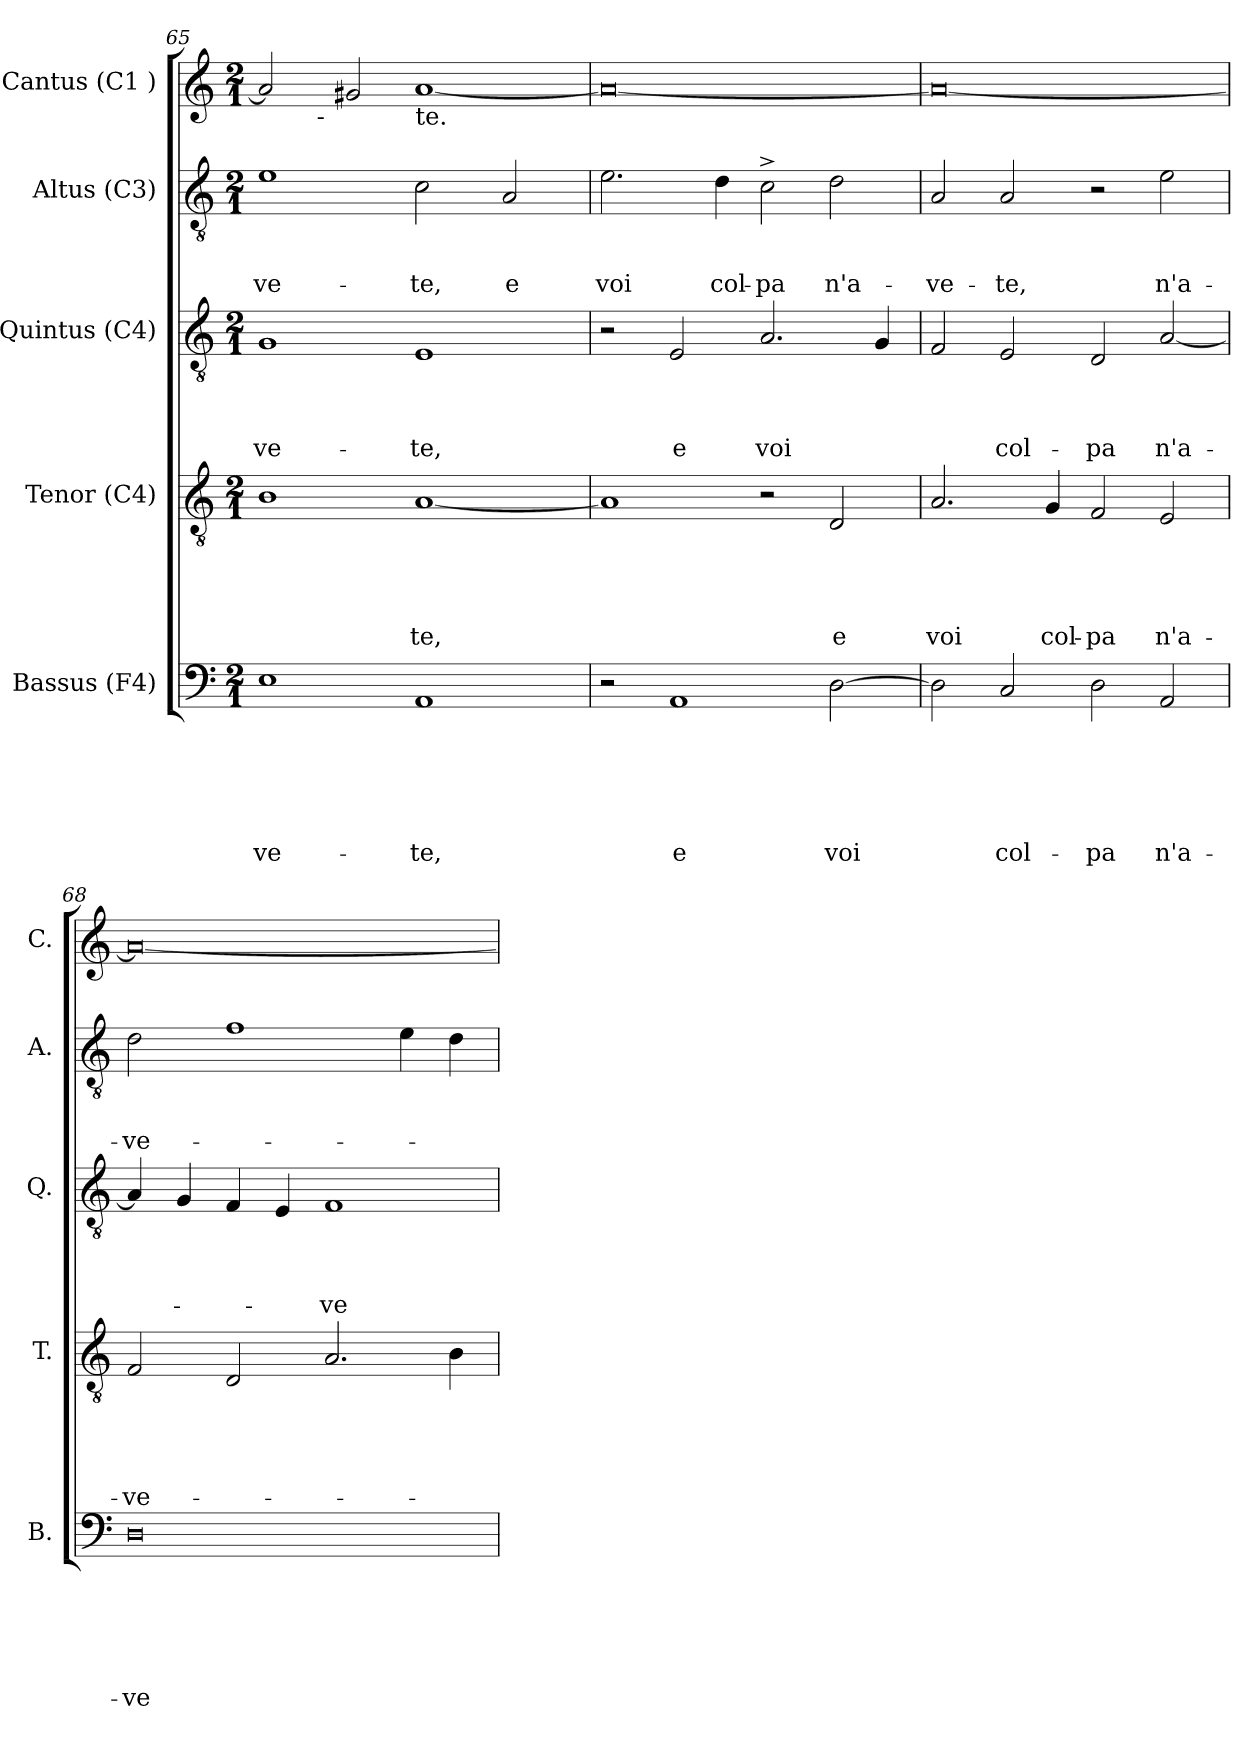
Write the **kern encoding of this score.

**kern	**text	**text	**text	**text	**text	**text	**kern	**text	**text	**text	**text	**text	**kern	**text	**text	**text	**text	**kern	**text	**text	**text	**kern
*part5	*part5	*part5	*part5	*part5	*part5	*part5	*part4	*part4	*part4	*part4	*part4	*part4	*part3	*part3	*part3	*part3	*part3	*part2	*part2	*part2	*part2	*part1
*staff5	*staff5	*staff5	*staff5	*staff5	*staff5	*staff5	*staff4	*staff4	*staff4	*staff4	*staff4	*staff4	*staff3	*staff3	*staff3	*staff3	*staff3	*staff2	*staff2	*staff2	*staff2	*staff1
*I"Bassus (F4)	*	*	*	*	*	*	*I"Tenor (C4)	*	*	*	*	*	*I"Quintus (C4)	*	*	*	*	*I"Altus (C3)	*	*	*	*I"Cantus (C1 )
*I'B.	*	*	*	*	*	*	*I'T.	*	*	*	*	*	*I'Q.	*	*	*	*	*I'A.	*	*	*	*I'C.
!!LO:PB:g=z
*clefF4	*	*	*	*	*	*	*clefGv2	*	*	*	*	*	*clefGv2	*	*	*	*	*clefGv2	*	*	*	*clefG2
*k[]	*	*	*	*	*	*	*k[]	*	*	*	*	*	*k[]	*	*	*	*	*k[]	*	*	*	*k[]
*C:	*	*	*	*	*	*	*C:	*	*	*	*	*	*C:	*	*	*	*	*C:	*	*	*	*C:
*M2/1	*	*	*	*	*	*	*M2/1	*	*	*	*	*	*M2/1	*	*	*	*	*M2/1	*	*	*	*M2/1
=65	=65	=65	=65	=65	=65	=65	=65	=65	=65	=65	=65	=65	=65	=65	=65	=65	=65	=65	=65	=65	=65	=65
!	!	!	!	!	!	!LO:LY:b	!	!	!	!	!	!	!	!	!	!	!LO:LY:b	!	!	!	!LO:LY:b	!
*	*	*	*	*	*	*	*	*	*	*	*	*	*	*	*	*	*	*	*	*	*	*^
1E	.	.	.	.	.	-ve-	1B	.	.	.	.	.	1G	.	.	.	-ve-	1e	.	.	-ve-	2a/]	4.ryy
!	!	!	!	!	!	!	!	!	!	!	!	!	!	!	!	!	!	!	!	!	!	!	!LO:TX:b:t=-
.	.	.	.	.	.	.	.	.	.	.	.	.	.	.	.	.	.	.	.	.	.	.	1ryy
.	.	.	.	.	.	.	.	.	.	.	.	.	.	.	.	.	.	.	.	.	.	2g#X/	.
!	!	!	!	!	!	!	!	!	!	!	!	!	!	!	!	!	!	!	!	!	!	!LO:TX:b:t=te.	!
!	!	!	!	!	!	!LO:LY:b	!	!	!	!	!	!LO:LY:b	!	!	!	!	!LO:LY:b	!	!	!	!LO:LY:b	!	!
1AA	.	.	.	.	.	-te,	[<1A	.	.	.	.	-te,	1E	.	.	.	-te,	2c\	.	.	-te,	[<1a	.
.	.	.	.	.	.	.	.	.	.	.	.	.	.	.	.	.	.	.	.	.	.	.	2ryy
!	!	!	!	!	!	!	!	!	!	!	!	!	!	!	!	!	!	!	!	!	!LO:LY:b	!	!
.	.	.	.	.	.	.	.	.	.	.	.	.	.	.	.	.	.	2A/	.	.	e	.	.
.	.	.	.	.	.	.	.	.	.	.	.	.	.	.	.	.	.	.	.	.	.	.	8ryy
=66	=66	=66	=66	=66	=66	=66	=66	=66	=66	=66	=66	=66	=66	=66	=66	=66	=66	=66	=66	=66	=66	=66	=66
!	!	!	!	!	!	!	!	!	!	!	!	!	!	!	!	!	!	!	!	!	!LO:LY:b	!	!
*	*	*	*	*	*	*	*	*	*	*	*	*	*	*	*	*	*	*	*	*	*	*v	*v
2r	.	.	.	.	.	.	1A]	.	.	.	.	.	2r	.	.	.	.	2.e\	.	.	voi	0a_
!	!	!	!	!	!	!LO:LY:b:rj	!	!	!	!	!	!	!	!	!	!	!LO:LY:b	!	!	!	!	!
1AA	.	.	.	.	.	e	.	.	.	.	.	.	2E/	.	.	.	e	.	.	.	.	.
!	!	!	!	!	!	!	!	!	!	!	!	!	!	!	!	!	!	!	!	!	!LO:LY:b	!
.	.	.	.	.	.	.	.	.	.	.	.	.	.	.	.	.	.	4d\	.	.	col-	.
!	!	!	!	!	!	!	!	!	!	!	!	!	!	!	!	!	!LO:LY:b	!	!	!	!LO:LY:b:rj	!
.	.	.	.	.	.	.	2r	.	.	.	.	.	2.A/	.	.	.	voi	2c^>\	.	.	-pa	.
!	!	!	!	!	!	!LO:LY:b	!	!	!	!	!	!LO:LY:b	!	!	!	!	!	!	!	!	!LO:LY:b	!
[>2D\	.	.	.	.	.	voi	2D/	.	.	.	.	e	.	.	.	.	.	2d\	.	.	n'a-	.
.	.	.	.	.	.	.	.	.	.	.	.	.	4G/	.	.	.	.	.	.	.	.	.
=67	=67	=67	=67	=67	=67	=67	=67	=67	=67	=67	=67	=67	=67	=67	=67	=67	=67	=67	=67	=67	=67	=67
!	!	!	!	!	!	!	!	!	!	!	!	!LO:LY:b	!	!	!	!	!	!	!	!	!LO:LY:b	!
2D\]	.	.	.	.	.	.	2.A/	.	.	.	.	voi	2F/	.	.	.	.	2A/	.	.	-ve-	0a_
!	!	!	!	!	!	!LO:LY:b	!	!	!	!	!	!	!	!	!	!	!LO:LY:b	!	!	!	!LO:LY:b	!
2C/	.	.	.	.	.	col-	.	.	.	.	.	.	2E/	.	.	.	col-	2A/	.	.	-te,	.
!	!	!	!	!	!	!	!	!	!	!	!	!LO:LY:b	!	!	!	!	!	!	!	!	!	!
.	.	.	.	.	.	.	4G/	.	.	.	.	col-	.	.	.	.	.	.	.	.	.	.
!	!	!	!	!	!	!LO:LY:b	!	!	!	!	!	!LO:LY:b:rj	!	!	!	!	!LO:LY:b	!	!	!	!	!
2D\	.	.	.	.	.	-pa	2F/	.	.	.	.	-pa	2D/	.	.	.	-pa	2r	.	.	.	.
!	!	!	!	!	!	!LO:LY:b	!	!	!	!	!	!LO:LY:b	!	!	!	!	!LO:LY:b	!	!	!	!LO:LY:b	!
2AA/	.	.	.	.	.	n'a-	2E/	.	.	.	.	n'a-	[<2A/	.	.	.	n'a-	2e\	.	.	n'a-	.
=68	=68	=68	=68	=68	=68	=68	=68	=68	=68	=68	=68	=68	=68	=68	=68	=68	=68	=68	=68	=68	=68	=68
!	!	!	!	!	!	!LO:LY:b:rj	!	!	!	!	!	!LO:LY:b	!	!	!	!	!	!	!	!	!LO:LY:b	!
0D	.	.	.	.	.	-ve-	2F/	.	.	.	.	-ve-	4A/]	.	.	.	.	2d\	.	.	-ve-	0a_
.	.	.	.	.	.	.	.	.	.	.	.	.	4G/	.	.	.	.	.	.	.	.	.
.	.	.	.	.	.	.	2D/	.	.	.	.	.	4F/	.	.	.	.	1f	.	.	.	.
.	.	.	.	.	.	.	.	.	.	.	.	.	4E/	.	.	.	.	.	.	.	.	.
!	!	!	!	!	!	!	!	!	!	!	!	!	!	!	!	!	!LO:LY:b	!	!	!	!	!
.	.	.	.	.	.	.	2.A/	.	.	.	.	.	1F	.	.	.	-ve-	.	.	.	.	.
.	.	.	.	.	.	.	.	.	.	.	.	.	.	.	.	.	.	4e\	.	.	.	.
.	.	.	.	.	.	.	4B\	.	.	.	.	.	.	.	.	.	.	4d\	.	.	.	.
=	=	=	=	=	=	=	=	=	=	=	=	=	=	=	=	=	=	=	=	=	=	=
*-	*-	*-	*-	*-	*-	*-	*-	*-	*-	*-	*-	*-	*-	*-	*-	*-	*-	*-	*-	*-	*-	*-
